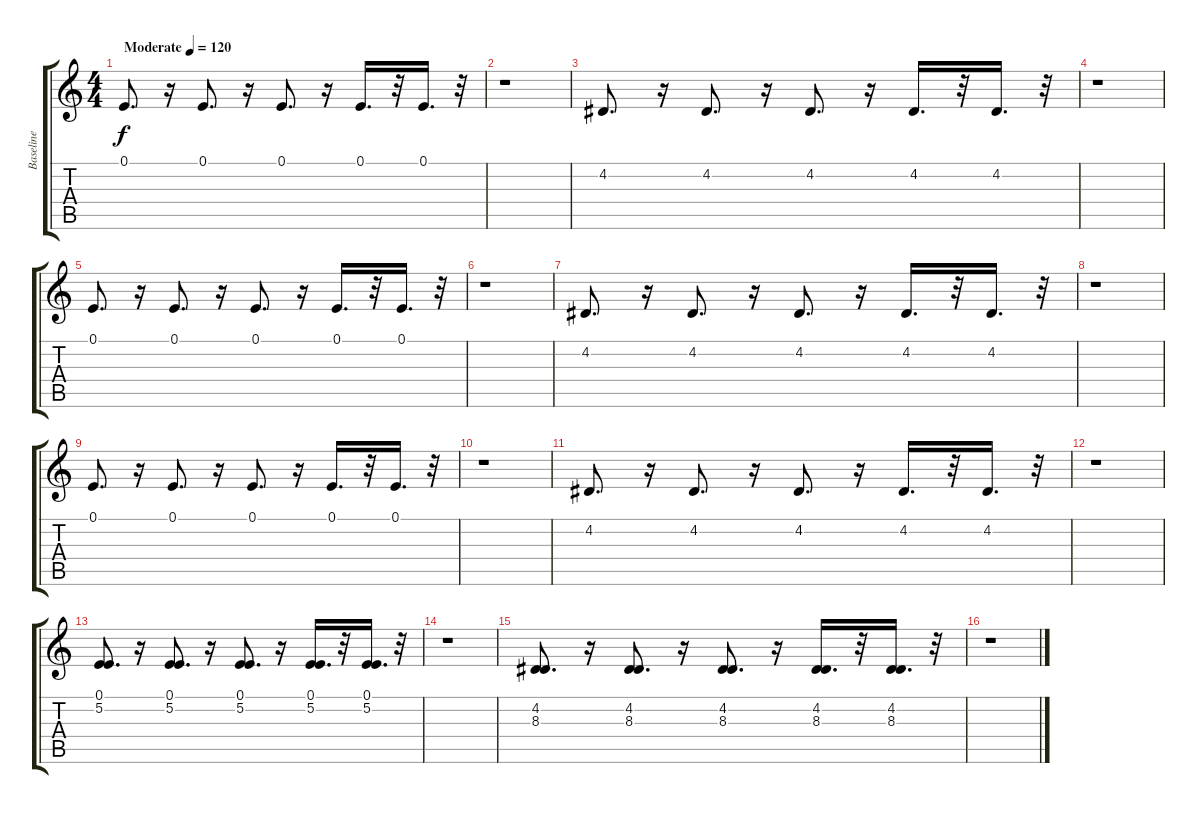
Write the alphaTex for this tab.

\track ("Baseline" "Baseline") {instrument dulcimer}
\staff {score tabs}
\tuning (E4 B3 G3 D3 A2 E2) {hide}
\ts (4 4)
\tempo (120 "Moderate")
\clef g2
\ks c
0.1.8{d dy f instrument dulcimer} r.16 0.1.8{d} r.16 0.1.8{d} r.16 0.1.16{d} r.32 0.1.16{d} r.32 |
r.1 |
4.2.8{d} r.16 4.2.8{d} r.16 4.2.8{d} r.16 4.2.16{d} r.32 4.2.16{d} r.32 |
r.1 |
0.1.8{d} r.16 0.1.8{d} r.16 0.1.8{d} r.16 0.1.16{d} r.32 0.1.16{d} r.32 |
r.1 |
4.2.8{d} r.16 4.2.8{d} r.16 4.2.8{d} r.16 4.2.16{d} r.32 4.2.16{d} r.32 |
r.1 |
0.1.8{d} r.16 0.1.8{d} r.16 0.1.8{d} r.16 0.1.16{d} r.32 0.1.16{d} r.32 |
r.1 |
4.2.8{d} r.16 4.2.8{d} r.16 4.2.8{d} r.16 4.2.16{d} r.32 4.2.16{d} r.32 |
r.1 |
(0.1 5.2).8{d} r.16 (0.1 5.2).8{d} r.16 (0.1 5.2).8{d} r.16 (0.1 5.2).16{d} r.32 (0.1 5.2).16{d} r.32 |
r.1 |
(4.2 8.3).8{d} r.16 (4.2 8.3).8{d} r.16 (4.2 8.3).8{d} r.16 (4.2 8.3).16{d} r.32 (4.2 8.3).16{d} r.32 |
r.1
